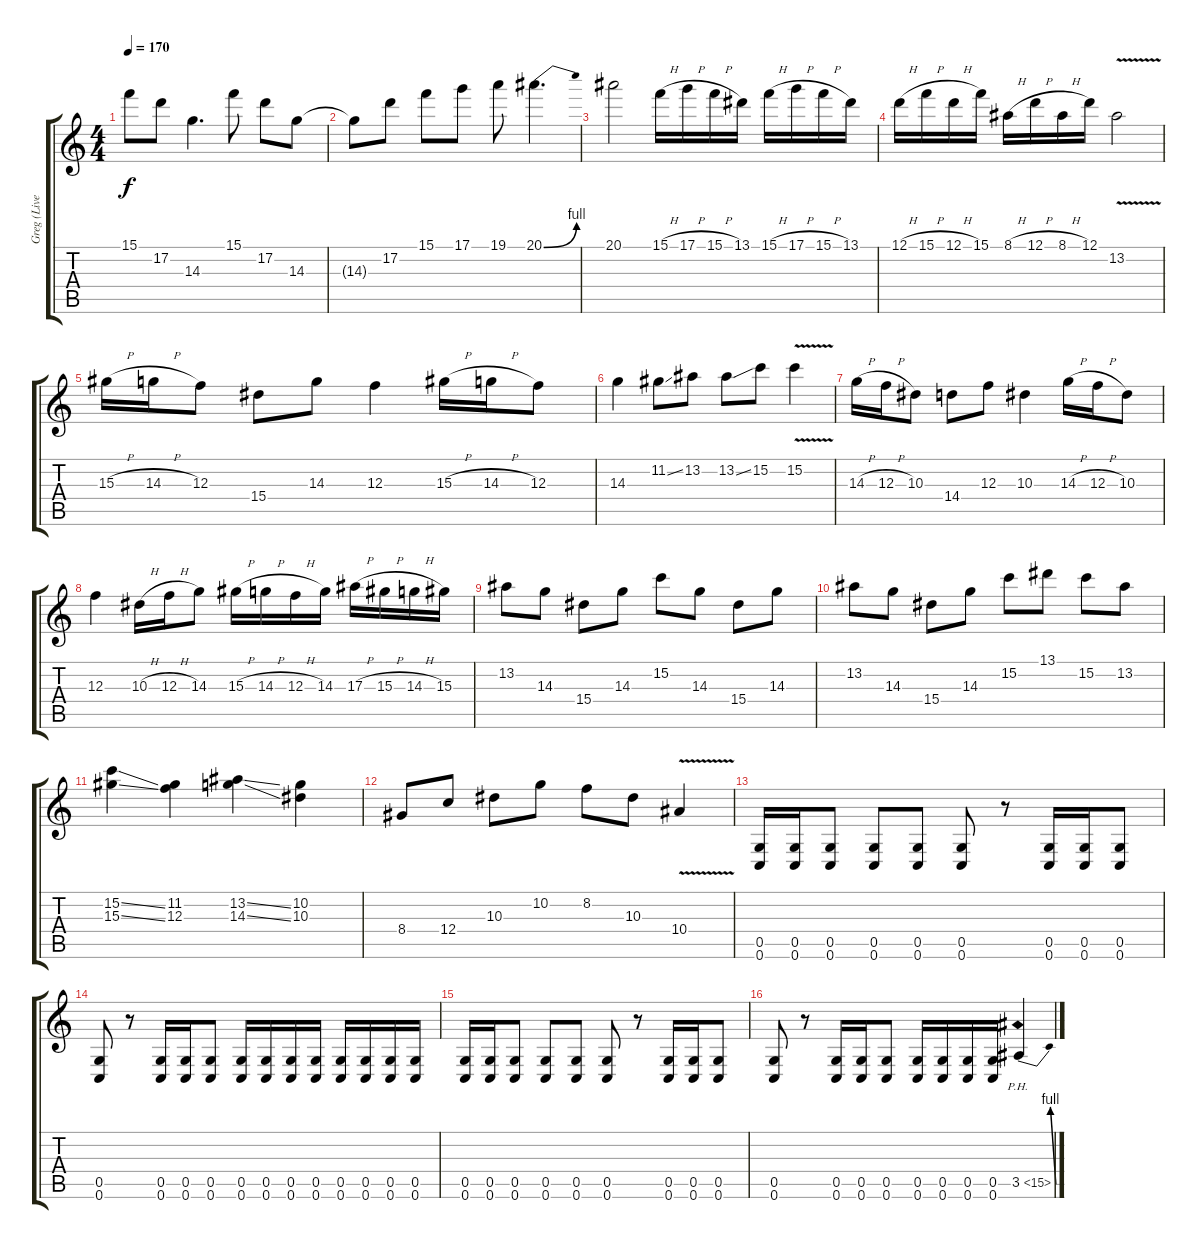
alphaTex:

\track ("Greg (Live)" "Greg (Live") {mute instrument distortionguitar}
\staff {score tabs}
\tuning (D4 A3 F3 C3 G2 C2) {hide}
\ts (4 4)
\tempo 170
\clef g2
\ks c
15.1.8{dy f} 17.2.8 14.3.4{d} 15.1.8 17.2.8 14.3.8 |
14.3{t}.8 17.2.8 15.1.8 17.1.8 19.1.8 20.1{be (bend 0 0 60 4)}.4{d} |
20.1.2 15.1{h}.16 17.1{h}.16 15.1{h}.16 13.1.16 15.1{h}.16 17.1{h}.16 15.1{h}.16 13.1.16 |
12.1{h}.16 15.1{h}.16 12.1{h}.16 15.1.16 8.1{h}.16 12.1{h}.16 8.1{h}.16 12.1.16 13.2{v}.2 |
15.3{h}.16 14.3{h}.16 12.3.8 15.4.8 14.3.8 12.3.4 15.3{h}.16 14.3{h}.16 12.3.8 |
14.3.4 11.2{ss}.8 13.2.8 13.2{ss}.8 15.2.8 15.2{v}.4 |
14.3{h}.16 12.3{h}.16 10.3.8 14.4.8 12.3.8 10.3.4 14.3{h}.16 12.3{h}.16 10.3.8 |
12.3.4 10.3{h}.16 12.3{h}.16 14.3.8 15.3{h}.16 14.3{h}.16 12.3{h}.16 14.3.16 17.3{h}.16 15.3{h}.16 14.3{h}.16 15.3.16 |
13.2.8 14.3.8 15.4.8 14.3.8 15.2.8 14.3.8 15.4.8 14.3.8 |
13.2.8 14.3.8 15.4.8 14.3.8 15.2.8 13.1.8 15.2.8 13.2.8 |
(15.2{ss} 15.3{ss}).4 (11.2 12.3).4 (13.2{ss} 14.3{ss}).4 (10.2 10.3).4 |
8.4.8 12.4.8 10.3.8 10.2.8 8.2.8 10.3.8 10.4{v}.4{instrument guitarharmonics} |
(0.5 0.6).16{instrument distortionguitar} (0.5 0.6).16 (0.5 0.6).8 (0.5 0.6).8 (0.5 0.6).8 (0.5 0.6).8 r.8 (0.5 0.6).16 (0.5 0.6).16 (0.5 0.6).8 |
(0.5 0.6).8 r.8 (0.5 0.6).16 (0.5 0.6).16 (0.5 0.6).8 (0.5 0.6).16 (0.5 0.6).16 (0.5 0.6).16 (0.5 0.6).16 (0.5 0.6).16 (0.5 0.6).16 (0.5 0.6).16 (0.5 0.6).16 |
(0.5 0.6).16 (0.5 0.6).16 (0.5 0.6).8 (0.5 0.6).8 (0.5 0.6).8 (0.5 0.6).8 r.8 (0.5 0.6).16 (0.5 0.6).16 (0.5 0.6).8 |
(0.5 0.6).8 r.8 (0.5 0.6).16 (0.5 0.6).16 (0.5 0.6).8 (0.5 0.6).16 (0.5 0.6).16 (0.5 0.6).16 (0.5 0.6).16 3.5{be (bend 0 0 60 4) ph 12}.4{instrument guitarharmonics}
